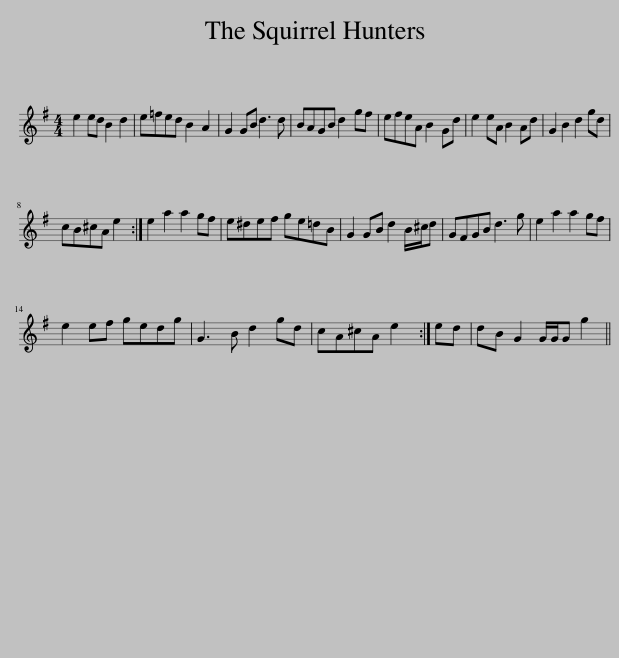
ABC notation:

X:1
%%score ( 1 2 )
L:1/8
M:4/4
I:linebreak $
K:G
V:1 treble
V:2 treble
V:1
 e2 ed B2 d2 | e=fed B2 A2 | G2 GB d3 d | BAGB d2 gf | efeA B2 Gd | %5
 e2 eA B2 Ad | G2 B2 d2 gd |$ cB^cA e2 :| e2 a2 a2 gf | e^def ge=dB | %10
 G2 GB d2 B/^c/d | GFGB d3 g | e2 a2 a2 gf |$ e2 ef gedg | G3 B d2 gd | %15
 cA^cA e2 :| x2 | dB G2 G/G/G g2 || %18
V:2
 x8 | x8 | x8 | x8 | x8 | %5
 x8 | x8 |$ x6 :| x8 | x8 | %10
 x8 | x8 | x8 |$ x8 | x8 | %15
 x6 :| ed | x8 || %18
